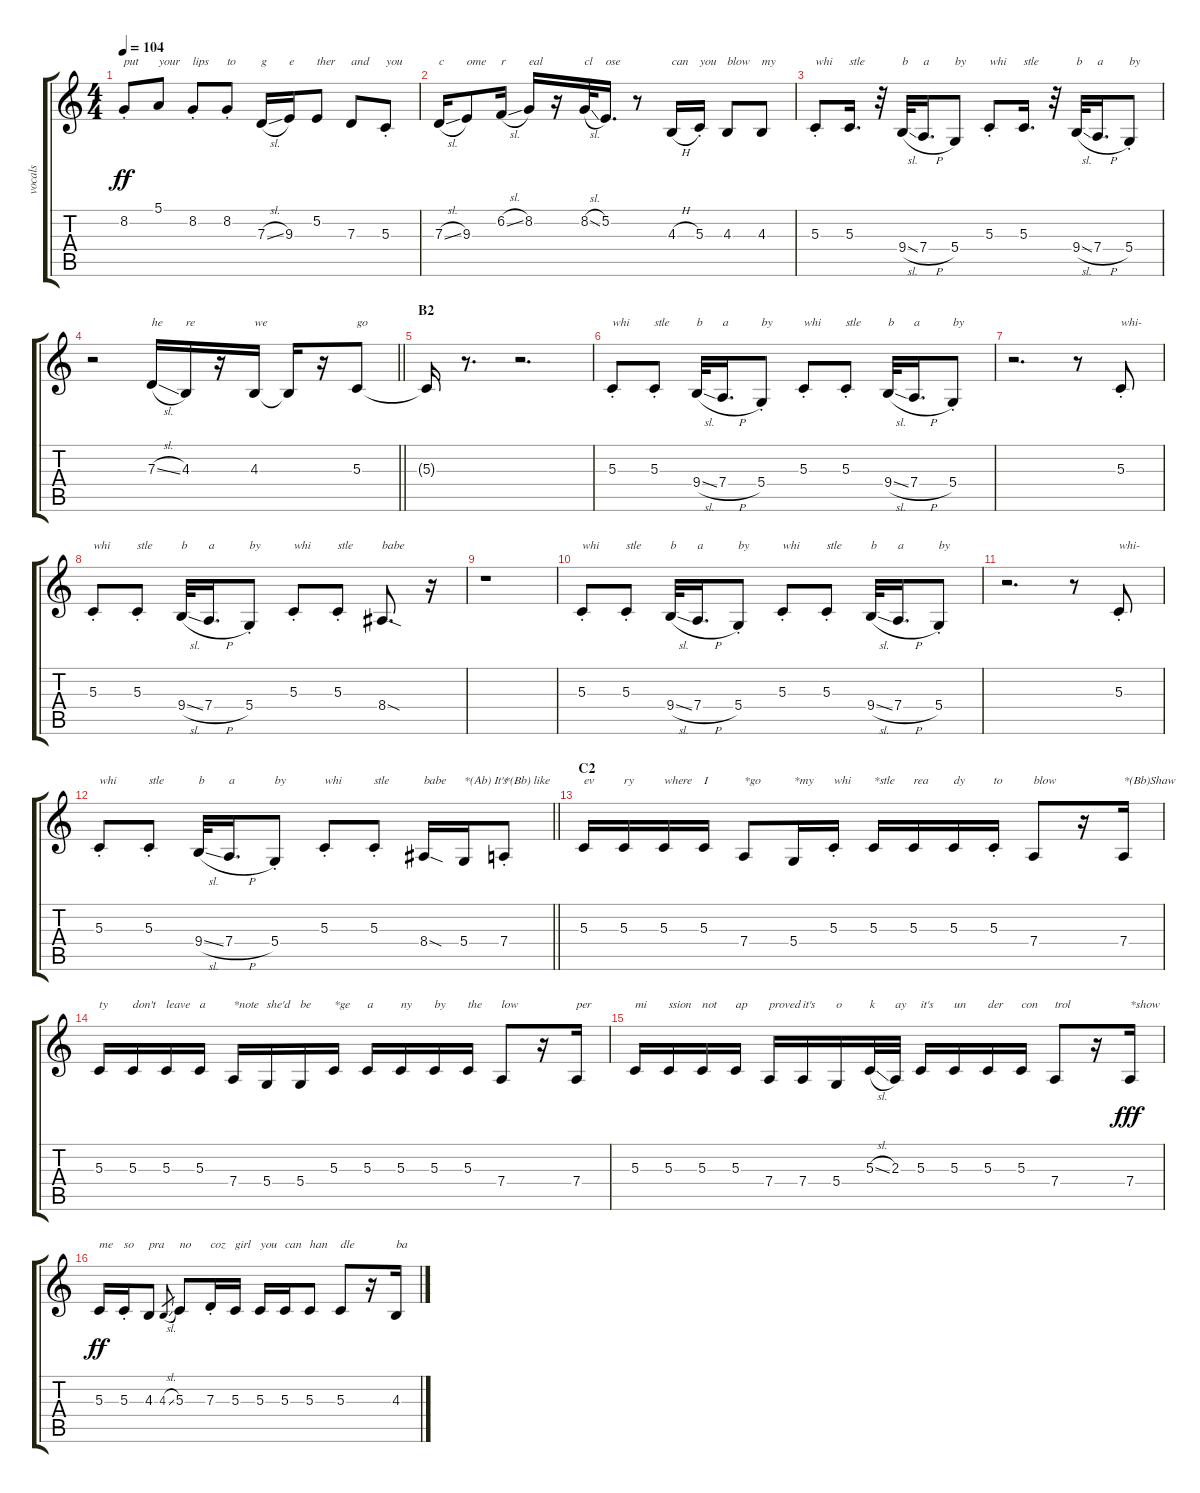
\track ("vocals" "vocals") {solo instrument lead1square}
\staff {score tabs}
\tuning (E4 B3 G3 D3 A2 E2) {hide}
\ts (4 4)
\tempo 104
\clef g2
\ks c
8.2{st}.8{txt "put" dy ff} 5.1.8{txt "your"} 8.2{st}.8{txt "lips"} 8.2{st}.8{txt "to"} 7.3{sl}.16{txt "g"} 9.3.16{txt "e"} 5.2.8{txt "ther"} 7.3.8{txt "and"} 5.3{st}.8{txt "you"} |
7.3{sl}.16{txt "c"} 9.3.8{txt "ome"} 6.2{sl}.16{txt "r"} 8.2.16{txt "eal"} r.16 8.2{sl}.32{txt "cl"} 5.2.16{d txt "ose"} r.8 4.3{h}.16{txt "can"} 5.3{st}.16{txt "you"} 4.3.8{txt "blow"} 4.3.8{txt "my"} |
5.3{st}.8{txt "whi"} 5.3.16{d txt "stle"} r.32 9.4{sl}.32{txt "b"} 7.4{h}.16{d txt "a"} 5.4.8{txt "by"} 5.3{st}.8{txt "whi"} 5.3.16{d txt "stle"} r.32 9.4{sl}.32{txt "b"} 7.4{h}.16{d txt "a"} 5.4{st}.8{txt "by"} |
\barLineRight lightlight
r.2 7.3{sl}.16{txt "he"} 4.3.16{txt "re"} r.16 4.3.16{txt "we"} 4.3{t}.16 r.16 5.3.8{txt "go"} |
\section ("" "B2")
5.3{t}.16 r.8{d} r.2{d} |
5.3{st}.8{txt "whi"} 5.3{st}.8{txt "stle"} 9.4{sl}.32{txt "b"} 7.4{h}.16{d txt "a"} 5.4{st}.8{txt "by"} 5.3{st}.8{txt "whi"} 5.3{st}.8{txt "stle"} 9.4{sl}.32{txt "b"} 7.4{h}.16{d txt "a"} 5.4{st}.8{txt "by"} |
r.2{d} r.8 5.3{st}.8{txt "whi-"} |
5.3{st}.8{txt "whi"} 5.3{st}.8{txt "stle"} 9.4{sl}.32{txt "b"} 7.4{h}.16{d txt "a"} 5.4{st}.8{txt "by"} 5.3{st}.8{txt "whi"} 5.3{st}.8{txt "stle"} 8.4{sod}.8{d txt "babe"} r.16 |
r.1 |
5.3{st}.8{txt "whi"} 5.3{st}.8{txt "stle"} 9.4{sl}.32{txt "b"} 7.4{h}.16{d txt "a"} 5.4{st}.8{txt "by"} 5.3{st}.8{txt "whi"} 5.3{st}.8{txt "stle"} 9.4{sl}.32{txt "b"} 7.4{h}.16{d txt "a"} 5.4{st}.8{txt "by"} |
r.2{d} r.8 5.3{st}.8{txt "whi-"} |
\barLineRight lightlight
5.3{st}.8{txt "whi"} 5.3{st}.8{txt "stle"} 9.4{sl}.32{txt "b"} 7.4{h}.16{d txt "a"} 5.4{st}.8{txt "by"} 5.3{st}.8{txt "whi"} 5.3{st}.8{txt "stle"} 8.4{sod}.16{txt "babe"} 5.4.16{txt "*(Ab) It's"} 7.4{st}.8{txt "*(Bb) like"} |
\section ("" "C2")
5.3.16{txt "ev"} 5.3.16{txt "ry"} 5.3.16{txt "where"} 5.3.16{txt "I"} 7.4.8{txt "*go"} 5.4.16{txt "*my"} 5.3{st}.16{txt "whi"} 5.3.16{txt "*stle"} 5.3.16{txt "rea"} 5.3.16{txt "dy"} 5.3{st}.16{txt "to"} 7.4.8{txt "blow"} r.16 7.4.16{txt "*(Bb)Shaw"} |
5.3.16{txt "ty"} 5.3.16{txt "don't"} 5.3.16{txt "leave"} 5.3.16{txt "a"} 7.4.16{txt "*note"} 5.4.16{txt "she'd"} 5.4.16{txt "be"} 5.3.16{txt "*ge"} 5.3.16{txt "a"} 5.3.16{txt "ny"} 5.3.16{txt "by"} 5.3.16{txt "the"} 7.4.8{txt "low"} r.16 7.4.16{txt "per"} |
5.3.16{txt "mi"} 5.3.16{txt "ssion"} 5.3.16{txt "not"} 5.3.16{txt "ap"} 7.4.16{txt "proved"} 7.4.16{txt "it's"} 5.4.16{txt "o"} 5.3{sl}.32{txt "k"} 2.3.32{txt "ay"} 5.3.16{txt "it's"} 5.3.16{txt "un"} 5.3.16{txt "der"} 5.3.16{txt "con"} 7.4.8{txt "trol"} r.16 7.4.16{txt "*show" dy fff} |
5.3.16{txt "me" dy ff} 5.3{st}.16{txt "so"} 4.3.8{txt "pra"} 4.3{sl}.8{gr} 5.3.8{txt "no"} 7.3{st}.16{txt "coz"} 5.3.16{txt "girl"} 5.3.16{txt "you"} 5.3.16{txt "can"} 5.3.8{txt "han"} 5.3.8{txt "dle"} r.16 4.3.16{txt "ba"}
